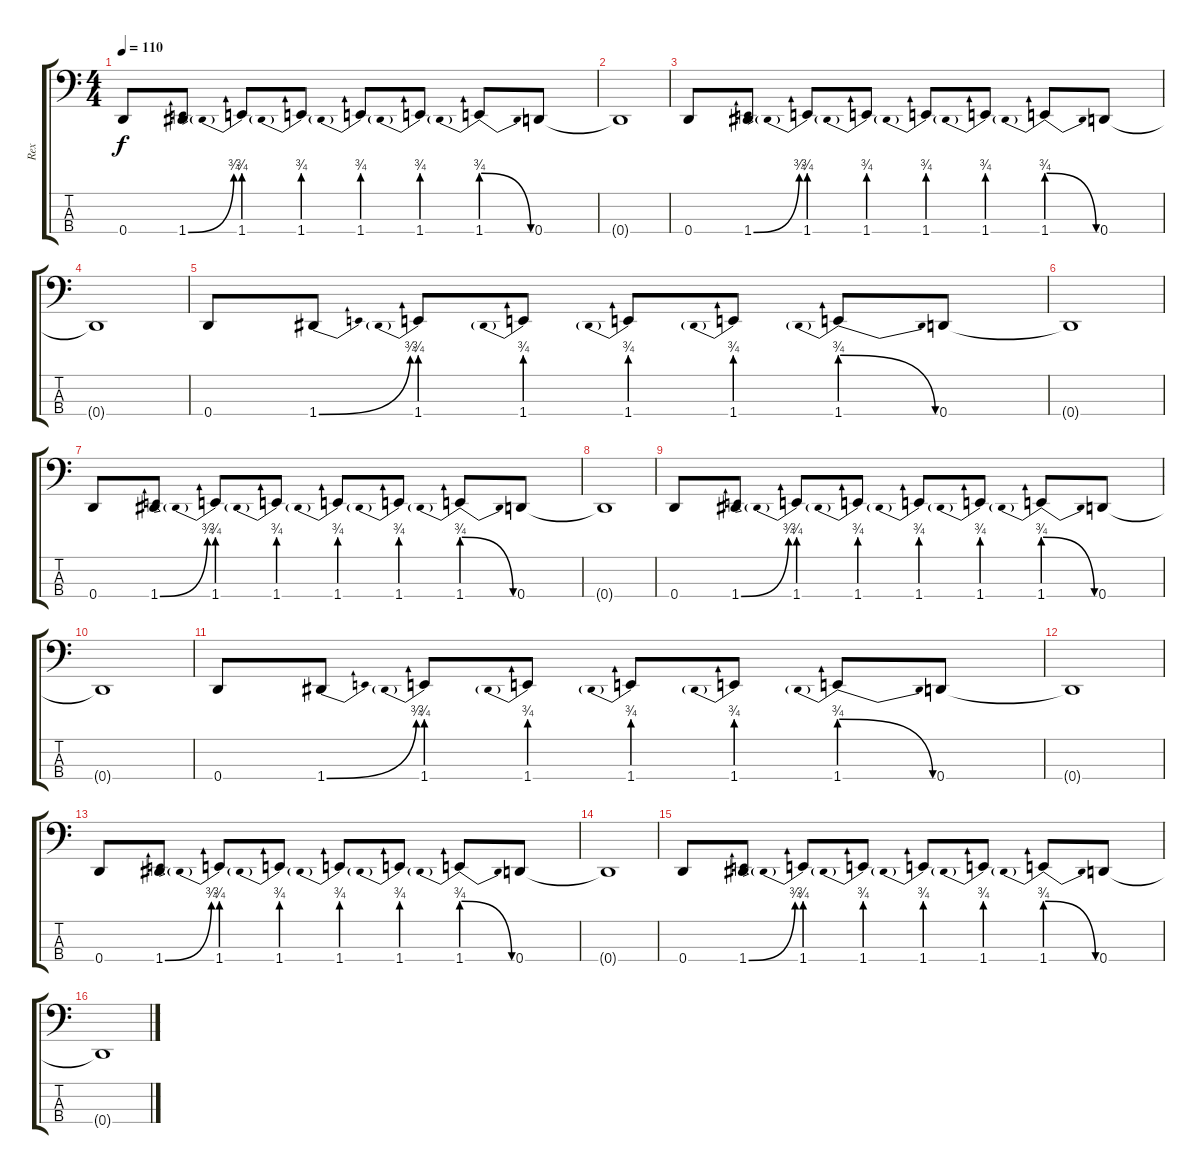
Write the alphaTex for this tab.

\track ("Rex" "Rex") {instrument electricbasspick}
\staff {score tabs}
\tuning (F2 C2 G1 D1) {hide}
\ts (4 4)
\tempo 110
\clef f4
\ks c
0.4.8{dy f} 1.4{be (bend 0 0 60 3)}.8 1.4{be (prebend 0 3 60 3)}.8 1.4{be (prebend 0 3 60 3)}.8 1.4{be (prebend 0 3 60 3)}.8 1.4{be (prebend 0 3 60 3)}.8 1.4{be (prebendrelease 0 3 60 0)}.8 0.4.8 |
0.4{t}.1 |
0.4.8 1.4{be (bend 0 0 60 3)}.8 1.4{be (prebend 0 3 60 3)}.8 1.4{be (prebend 0 3 60 3)}.8 1.4{be (prebend 0 3 60 3)}.8 1.4{be (prebend 0 3 60 3)}.8 1.4{be (prebendrelease 0 3 60 0)}.8 0.4.8 |
0.4{t}.1 |
0.4.8 1.4{be (bend 0 0 60 3)}.8 1.4{be (prebend 0 3 60 3)}.8 1.4{be (prebend 0 3 60 3)}.8 1.4{be (prebend 0 3 60 3)}.8 1.4{be (prebend 0 3 60 3)}.8 1.4{be (prebendrelease 0 3 60 0)}.8 0.4.8 |
0.4{t}.1 |
0.4.8 1.4{be (bend 0 0 60 3)}.8 1.4{be (prebend 0 3 60 3)}.8 1.4{be (prebend 0 3 60 3)}.8 1.4{be (prebend 0 3 60 3)}.8 1.4{be (prebend 0 3 60 3)}.8 1.4{be (prebendrelease 0 3 60 0)}.8 0.4.8 |
0.4{t}.1 |
0.4.8 1.4{be (bend 0 0 60 3)}.8 1.4{be (prebend 0 3 60 3)}.8 1.4{be (prebend 0 3 60 3)}.8 1.4{be (prebend 0 3 60 3)}.8 1.4{be (prebend 0 3 60 3)}.8 1.4{be (prebendrelease 0 3 60 0)}.8 0.4.8 |
0.4{t}.1 |
0.4.8 1.4{be (bend 0 0 60 3)}.8 1.4{be (prebend 0 3 60 3)}.8 1.4{be (prebend 0 3 60 3)}.8 1.4{be (prebend 0 3 60 3)}.8 1.4{be (prebend 0 3 60 3)}.8 1.4{be (prebendrelease 0 3 60 0)}.8 0.4.8 |
0.4{t}.1 |
0.4.8 1.4{be (bend 0 0 60 3)}.8 1.4{be (prebend 0 3 60 3)}.8 1.4{be (prebend 0 3 60 3)}.8 1.4{be (prebend 0 3 60 3)}.8 1.4{be (prebend 0 3 60 3)}.8 1.4{be (prebendrelease 0 3 60 0)}.8 0.4.8 |
0.4{t}.1 |
0.4.8 1.4{be (bend 0 0 60 3)}.8 1.4{be (prebend 0 3 60 3)}.8 1.4{be (prebend 0 3 60 3)}.8 1.4{be (prebend 0 3 60 3)}.8 1.4{be (prebend 0 3 60 3)}.8 1.4{be (prebendrelease 0 3 60 0)}.8 0.4.8 |
0.4{t}.1
